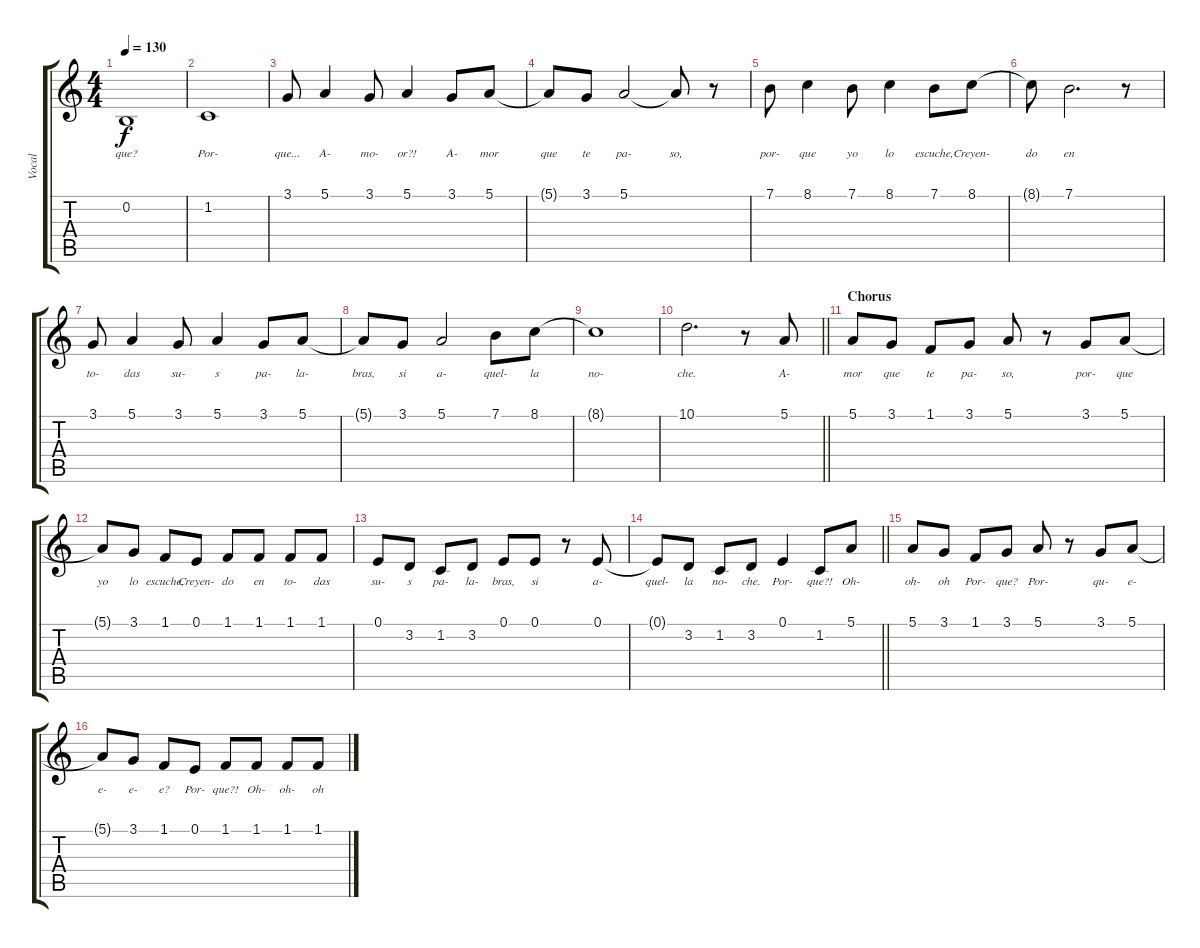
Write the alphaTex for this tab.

\track ("Vocal" "Vocal") {instrument tenorsax}
\staff {score tabs}
\tuning (E4 B3 G3 D3 A2 E2) {hide}
\ts (4 4)
\tempo 130
\clef g2
\ks c
0.2.1{lyrics (0 "que?") lyrics (1 "") lyrics (2 "") lyrics (3 "") lyrics (4 "") dy f} |
1.2.1{lyrics (0 "Por-") lyrics (1 "") lyrics (2 "") lyrics (3 "") lyrics (4 "")} |
3.1.8{lyrics (0 "que...") lyrics (1 "") lyrics (2 "") lyrics (3 "") lyrics (4 "")} 5.1.4{lyrics (0 "A-") lyrics (1 "") lyrics (2 "") lyrics (3 "") lyrics (4 "")} 3.1.8{lyrics (0 "mo-") lyrics (1 "") lyrics (2 "") lyrics (3 "") lyrics (4 "")} 5.1.4{lyrics (0 "or?!") lyrics (1 "") lyrics (2 "") lyrics (3 "") lyrics (4 "")} 3.1.8{lyrics (0 "A-") lyrics (1 "") lyrics (2 "") lyrics (3 "") lyrics (4 "")} 5.1.8{lyrics (0 "mor") lyrics (1 "") lyrics (2 "") lyrics (3 "") lyrics (4 "")} |
5.1{t}.8{lyrics (0 "que") lyrics (1 "") lyrics (2 "") lyrics (3 "") lyrics (4 "")} 3.1.8{lyrics (0 "te") lyrics (1 "") lyrics (2 "") lyrics (3 "") lyrics (4 "")} 5.1.2{lyrics (0 "pa-") lyrics (1 "") lyrics (2 "") lyrics (3 "") lyrics (4 "")} 5.1{t}.8{lyrics (0 "so,") lyrics (1 "") lyrics (2 "") lyrics (3 "") lyrics (4 "")} r.8 |
7.1.8{lyrics (0 "por-") lyrics (1 "") lyrics (2 "") lyrics (3 "") lyrics (4 "")} 8.1.4{lyrics (0 "que") lyrics (1 "") lyrics (2 "") lyrics (3 "") lyrics (4 "")} 7.1.8{lyrics (0 "yo") lyrics (1 "") lyrics (2 "") lyrics (3 "") lyrics (4 "")} 8.1.4{lyrics (0 "lo") lyrics (1 "") lyrics (2 "") lyrics (3 "") lyrics (4 "")} 7.1.8{lyrics (0 "escuche,") lyrics (1 "") lyrics (2 "") lyrics (3 "") lyrics (4 "")} 8.1.8{lyrics (0 "Creyen-") lyrics (1 "") lyrics (2 "") lyrics (3 "") lyrics (4 "")} |
8.1{t}.8{lyrics (0 "do") lyrics (1 "") lyrics (2 "") lyrics (3 "") lyrics (4 "")} 7.1.2{d lyrics (0 "en") lyrics (1 "") lyrics (2 "") lyrics (3 "") lyrics (4 "")} r.8 |
3.1.8{lyrics (0 "to-") lyrics (1 "") lyrics (2 "") lyrics (3 "") lyrics (4 "")} 5.1.4{lyrics (0 "das") lyrics (1 "") lyrics (2 "") lyrics (3 "") lyrics (4 "")} 3.1.8{lyrics (0 "su-") lyrics (1 "") lyrics (2 "") lyrics (3 "") lyrics (4 "")} 5.1.4{lyrics (0 "s") lyrics (1 "") lyrics (2 "") lyrics (3 "") lyrics (4 "")} 3.1.8{lyrics (0 "pa-") lyrics (1 "") lyrics (2 "") lyrics (3 "") lyrics (4 "")} 5.1.8{lyrics (0 "la-") lyrics (1 "") lyrics (2 "") lyrics (3 "") lyrics (4 "")} |
5.1{t}.8{lyrics (0 "bras,") lyrics (1 "") lyrics (2 "") lyrics (3 "") lyrics (4 "")} 3.1.8{lyrics (0 "si") lyrics (1 "") lyrics (2 "") lyrics (3 "") lyrics (4 "")} 5.1.2{lyrics (0 "a-") lyrics (1 "") lyrics (2 "") lyrics (3 "") lyrics (4 "")} 7.1.8{lyrics (0 "quel-") lyrics (1 "") lyrics (2 "") lyrics (3 "") lyrics (4 "")} 8.1.8{lyrics (0 "la") lyrics (1 "") lyrics (2 "") lyrics (3 "") lyrics (4 "")} |
8.1{t}.1{lyrics (0 "no-") lyrics (1 "") lyrics (2 "") lyrics (3 "") lyrics (4 "")} |
\barLineRight lightlight
10.1.2{d lyrics (0 "che.") lyrics (1 "") lyrics (2 "") lyrics (3 "") lyrics (4 "")} r.8 5.1.8{lyrics (0 "A-") lyrics (1 "") lyrics (2 "") lyrics (3 "") lyrics (4 "")} |
\section ("" "Chorus")
5.1.8{lyrics (0 "mor") lyrics (1 "") lyrics (2 "") lyrics (3 "") lyrics (4 "")} 3.1.8{lyrics (0 "que") lyrics (1 "") lyrics (2 "") lyrics (3 "") lyrics (4 "")} 1.1.8{lyrics (0 "te") lyrics (1 "") lyrics (2 "") lyrics (3 "") lyrics (4 "")} 3.1.8{lyrics (0 "pa-") lyrics (1 "") lyrics (2 "") lyrics (3 "") lyrics (4 "")} 5.1.8{lyrics (0 "so,") lyrics (1 "") lyrics (2 "") lyrics (3 "") lyrics (4 "")} r.8 3.1.8{lyrics (0 "por-") lyrics (1 "") lyrics (2 "") lyrics (3 "") lyrics (4 "")} 5.1.8{lyrics (0 "que") lyrics (1 "") lyrics (2 "") lyrics (3 "") lyrics (4 "")} |
5.1{t}.8{lyrics (0 "yo") lyrics (1 "") lyrics (2 "") lyrics (3 "") lyrics (4 "")} 3.1.8{lyrics (0 "lo") lyrics (1 "") lyrics (2 "") lyrics (3 "") lyrics (4 "")} 1.1.8{lyrics (0 "escuche,") lyrics (1 "") lyrics (2 "") lyrics (3 "") lyrics (4 "")} 0.1.8{lyrics (0 "Creyen-") lyrics (1 "") lyrics (2 "") lyrics (3 "") lyrics (4 "")} 1.1.8{lyrics (0 "do") lyrics (1 "") lyrics (2 "") lyrics (3 "") lyrics (4 "")} 1.1.8{lyrics (0 "en") lyrics (1 "") lyrics (2 "") lyrics (3 "") lyrics (4 "")} 1.1.8{lyrics (0 "to-") lyrics (1 "") lyrics (2 "") lyrics (3 "") lyrics (4 "")} 1.1.8{lyrics (0 "das") lyrics (1 "") lyrics (2 "") lyrics (3 "") lyrics (4 "")} |
0.1.8{lyrics (0 "su-") lyrics (1 "") lyrics (2 "") lyrics (3 "") lyrics (4 "")} 3.2.8{lyrics (0 "s") lyrics (1 "") lyrics (2 "") lyrics (3 "") lyrics (4 "")} 1.2.8{lyrics (0 "pa-") lyrics (1 "") lyrics (2 "") lyrics (3 "") lyrics (4 "")} 3.2.8{lyrics (0 "la-") lyrics (1 "") lyrics (2 "") lyrics (3 "") lyrics (4 "")} 0.1.8{lyrics (0 "bras,") lyrics (1 "") lyrics (2 "") lyrics (3 "") lyrics (4 "")} 0.1.8{lyrics (0 "si") lyrics (1 "") lyrics (2 "") lyrics (3 "") lyrics (4 "")} r.8 0.1.8{lyrics (0 "a-") lyrics (1 "") lyrics (2 "") lyrics (3 "") lyrics (4 "")} |
\barLineRight lightlight
0.1{t}.8{lyrics (0 "quel-") lyrics (1 "") lyrics (2 "") lyrics (3 "") lyrics (4 "")} 3.2.8{lyrics (0 "la") lyrics (1 "") lyrics (2 "") lyrics (3 "") lyrics (4 "")} 1.2.8{lyrics (0 "no-") lyrics (1 "") lyrics (2 "") lyrics (3 "") lyrics (4 "")} 3.2.8{lyrics (0 "che.") lyrics (1 "") lyrics (2 "") lyrics (3 "") lyrics (4 "")} 0.1.4{lyrics (0 "Por-") lyrics (1 "") lyrics (2 "") lyrics (3 "") lyrics (4 "")} 1.2.8{lyrics (0 "que?!") lyrics (1 "") lyrics (2 "") lyrics (3 "") lyrics (4 "")} 5.1.8{lyrics (0 "Oh-") lyrics (1 "") lyrics (2 "") lyrics (3 "") lyrics (4 "")} |
5.1.8{lyrics (0 "oh-") lyrics (1 "") lyrics (2 "") lyrics (3 "") lyrics (4 "")} 3.1.8{lyrics (0 "oh") lyrics (1 "") lyrics (2 "") lyrics (3 "") lyrics (4 "")} 1.1.8{lyrics (0 "Por-") lyrics (1 "") lyrics (2 "") lyrics (3 "") lyrics (4 "")} 3.1.8{lyrics (0 "que?") lyrics (1 "") lyrics (2 "") lyrics (3 "") lyrics (4 "")} 5.1.8{lyrics (0 "Por-") lyrics (1 "") lyrics (2 "") lyrics (3 "") lyrics (4 "")} r.8 3.1.8{lyrics (0 "qu-") lyrics (1 "") lyrics (2 "") lyrics (3 "") lyrics (4 "")} 5.1.8{lyrics (0 "e-") lyrics (1 "") lyrics (2 "") lyrics (3 "") lyrics (4 "")} |
5.1{t}.8{lyrics (0 "e-") lyrics (1 "") lyrics (2 "") lyrics (3 "") lyrics (4 "")} 3.1.8{lyrics (0 "e-") lyrics (1 "") lyrics (2 "") lyrics (3 "") lyrics (4 "")} 1.1.8{lyrics (0 "e?") lyrics (1 "") lyrics (2 "") lyrics (3 "") lyrics (4 "")} 0.1.8{lyrics (0 "Por-") lyrics (1 "") lyrics (2 "") lyrics (3 "") lyrics (4 "")} 1.1.8{lyrics (0 "que?!") lyrics (1 "") lyrics (2 "") lyrics (3 "") lyrics (4 "")} 1.1.8{lyrics (0 "Oh-") lyrics (1 "") lyrics (2 "") lyrics (3 "") lyrics (4 "")} 1.1.8{lyrics (0 "oh-") lyrics (1 "") lyrics (2 "") lyrics (3 "") lyrics (4 "")} 1.1.8{lyrics (0 "oh") lyrics (1 "") lyrics (2 "") lyrics (3 "") lyrics (4 "")}
